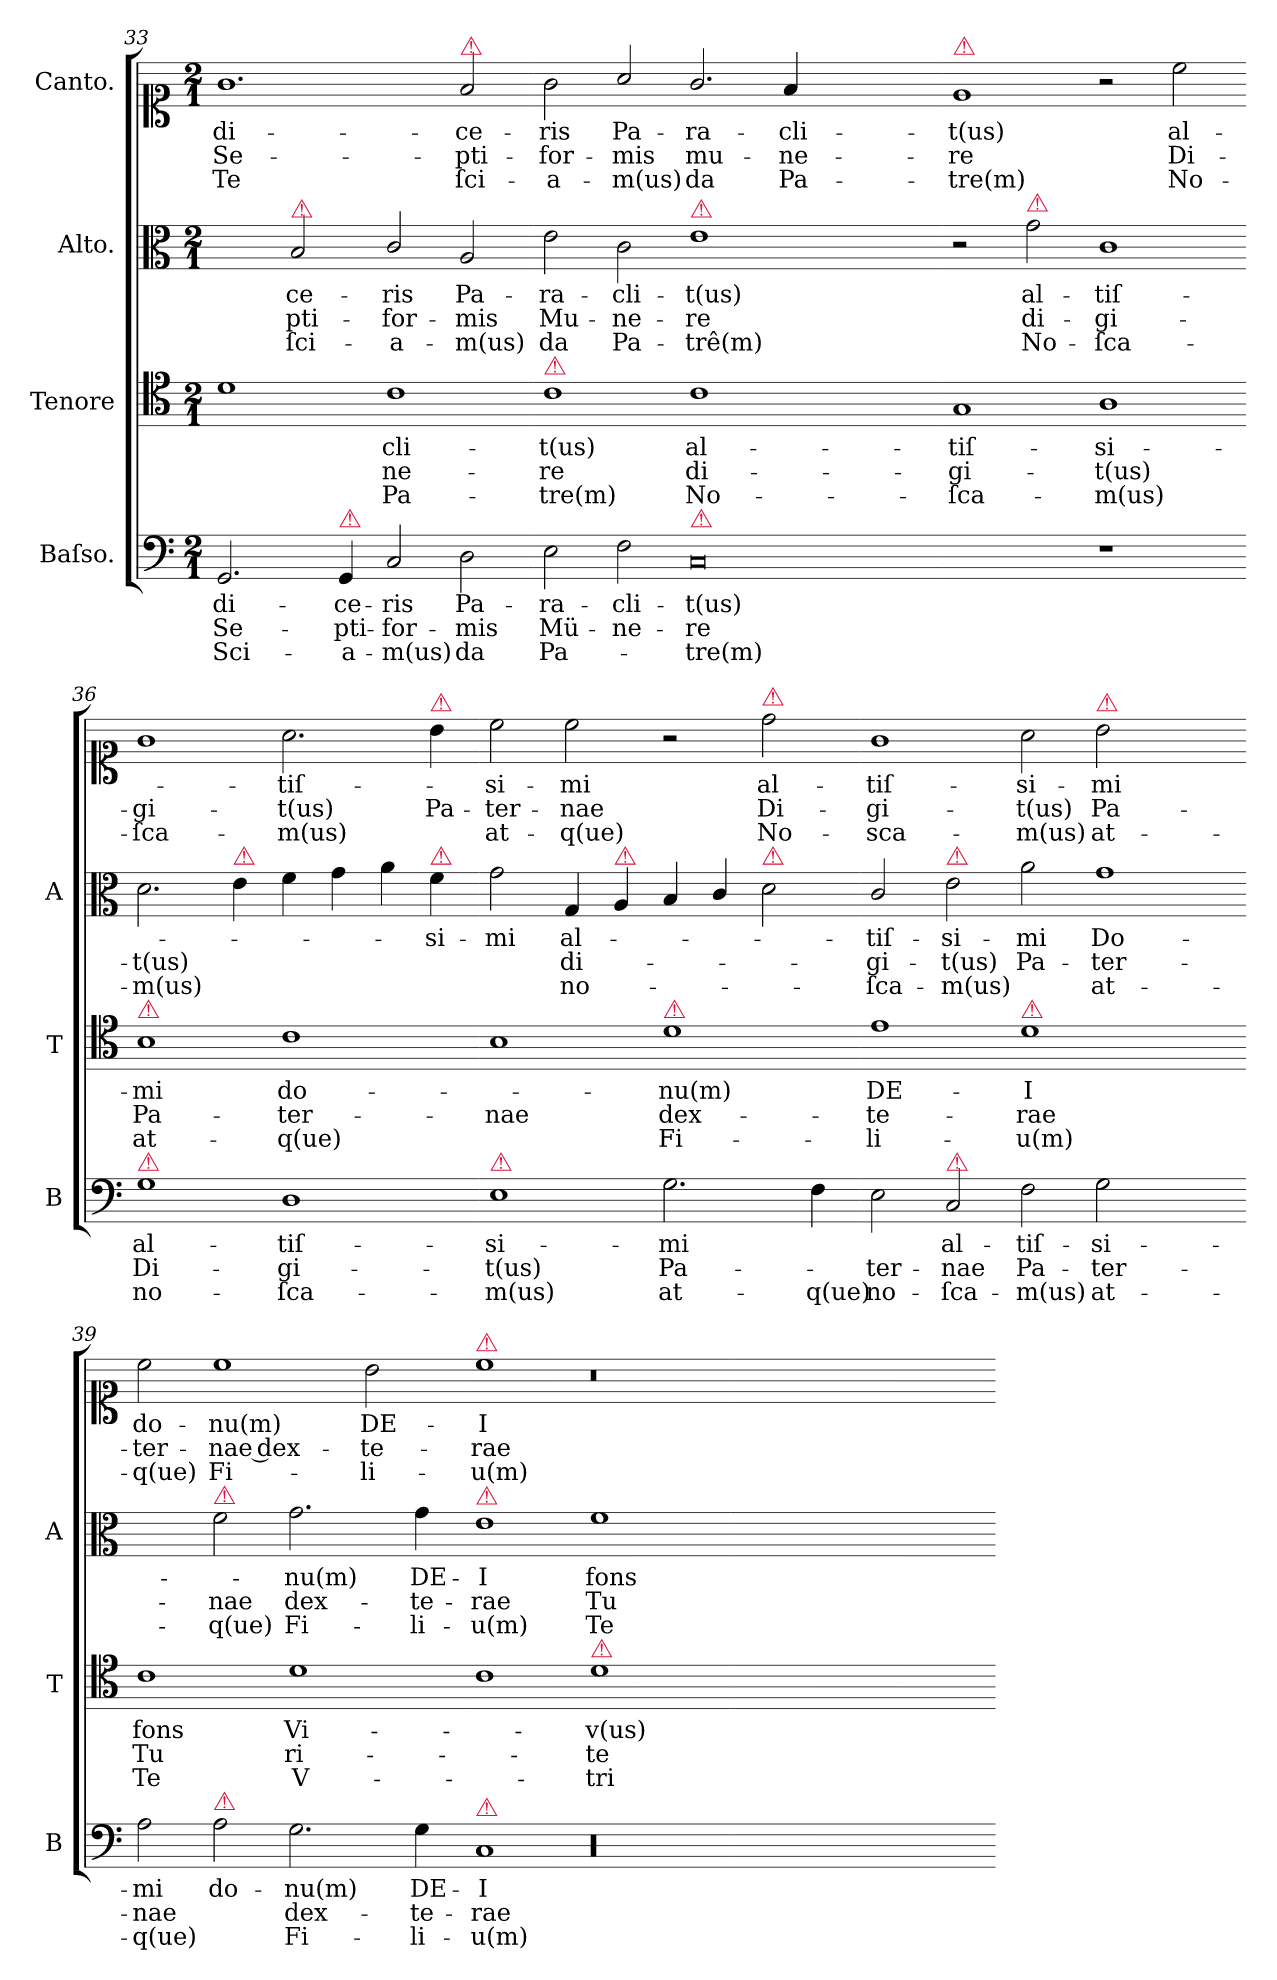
**kern	**text	**text	**text	**kern	**text	**text	**text	**kern	**text	**text	**text	**kern	**text	**text	**text
*part4	*part4	*part4	*part4	*part3	*part3	*part3	*part3	*part2	*part2	*part2	*part2	*part1	*part1	*part1	*part1
*staff4	*staff4	*staff4	*staff4	*staff3	*staff3	*staff3	*staff3	*staff2	*staff2	*staff2	*staff2	*staff1	*staff1	*staff1	*staff1
*I"Baſso.	*	*	*	*I"Tenore	*	*	*	*I"Alto.	*	*	*	*I"Canto.	*	*	*
*I'B	*	*	*	*I'T	*	*	*	*I'A	*	*	*	*	*	*	*
*clefF4	*	*	*	*clefC4	*	*	*	*clefC3	*	*	*	*clefC1	*	*	*
*k[]	*	*	*	*k[]	*	*	*	*k[]	*	*	*	*k[]	*	*	*
*M2/1	*	*	*	*M2/1	*	*	*	*M2/1	*	*	*	*M2/1	*	*	*
=33	=33	=33	=33	=33	=33	=33	=33	=33	=33	=33	=33	=33	=33	=33	=33
2.GG/	di-	Se-	Sci-	1d	.	.	.	2ryy	.	.	.	1.g	di-	Se-	Te
!	!	!	!	!	!	!	!	!LO:TX:a:color=crimson:t=⚠	!	!	!	!	!	!	!
.	.	.	.	.	.	.	.	2B/	-ce-	-pti-	ſci-	.	.	.	.
!LO:TX:a:color=crimson:t=⚠	!	!	!	!	!	!	!	!	!	!	!	!	!	!	!
4GG/	-ce-	-pti-	-a-	.	.	.	.	.	.	.	.	.	.	.	.
2C/	-ris	-for-	-m(us)	1c	-cli-	-ne-	Pa-	2c/	-ris	-for-	-a-	.	.	.	.
!	!	!	!	!	!	!	!	!	!	!	!	!LO:TX:a:color=crimson:t=⚠	!	!	!
2D\	Pa-	-mis	da	.	.	.	.	2A/	Pa-	-mis	-m(us)	2f/	-ce-	-pti-	ſci-
=34-	=34-	=34-	=34-	=34-	=34-	=34-	=34-	=34-	=34-	=34-	=34-	=34-	=34-	=34-	=34-
!	!	!	!	!LO:TX:a:color=crimson:t=⚠	!	!	!	!	!	!	!	!	!	!	!
2E\	-ra-	Mü-	Pa-	1c	-t(us)	-re	-tre(m)	2e\	-ra-	Mu-	da	2g\	-ris	-for-	a-
2F\	-cli-	-ne-	.	.	.	.	.	2c\	-cli-	-ne-	Pa-	2a/	Pa-	-mis	-m(us)
!	!	!	!	!	!	!	!	!LO:TX:a:color=crimson:t=⚠	!	!	!	!	!	!	!
!LO:TX:a:color=crimson:t=⚠	!	!	!	!	!	!	!	!	!	!	!	!	!	!	!
0C	-t(us)	-re	-tre(m)	1c	al-	di-	No-	1e	-t(us)	-re	-trê(m)	2.g/	-ra-	mu-	da
.	.	.	.	.	.	.	.	.	.	.	.	4f/	-cli-	-ne-	Pa-
.	.	.	.	1ryy	.	.	.	1ryy	.	.	.	1ryy	.	.	.
=35-	=35-	=35-	=35-	=35-	=35-	=35-	=35-	=35-	=35-	=35-	=35-	=35-	=35-	=35-	=35-
!	!	!	!	!	!	!	!	!	!	!	!	!LO:TX:a:color=crimson:t=⚠	!	!	!
1ryy	.	.	.	1G	-tiſ-	-gi-	-ſca-	2r	.	.	.	1e	-t(us)	-re	-tre(m)
!	!	!	!	!	!	!	!	!LO:TX:a:color=crimson:t=⚠	!	!	!	!	!	!	!
.	.	.	.	.	.	.	.	2g\	al-	di-	No-	.	.	.	.
1r	.	.	.	1A	-si-	-t(us)	-m(us)	1c	-tiſ-	-gi-	-ſca-	2r	.	.	.
.	.	.	.	.	.	.	.	.	.	.	.	2cc\	al-	Di-	No-
=36-	=36-	=36-	=36-	=36-	=36-	=36-	=36-	=36-	=36-	=36-	=36-	=36-	=36-	=36-	=36-
!	!	!	!	!LO:TX:a:color=crimson:t=⚠	!	!	!	!	!	!	!	!	!	!	!
!LO:TX:a:color=crimson:t=⚠	!	!	!	!	!	!	!	!	!	!	!	!	!	!	!
1G	al-	Di-	no-	1B	-mi	Pa-	at-	2.d\	.	-t(us)	-m(us)	1g	.	-gi-	-ſca-
!	!	!	!	!	!	!	!	!LO:TX:a:color=crimson:t=⚠	!	!	!	!	!	!	!
.	.	.	.	.	.	.	.	4e\	.	.	.	.	.	.	.
1D	-tiſ-	-gi-	-ſca-	1c	do-	ter-	-q(ue)	4f\	.	.	.	2.a\	-tiſ-	-t(us)	-m(us)
.	.	.	.	.	.	.	.	4g\	.	.	.	.	.	.	.
.	.	.	.	.	.	.	.	4a\	.	.	.	.	.	.	.
!	!	!	!	!	!	!	!	!	!	!	!	!LO:TX:a:color=crimson:t=⚠	!	!	!
!	!	!	!	!	!	!	!	!LO:TX:a:color=crimson:t=⚠	!	!	!	!	!	!	!
.	.	.	.	.	.	.	.	4f\	si-	.	.	4b\	.	Pa-	.
=37-	=37-	=37-	=37-	=37-	=37-	=37-	=37-	=37-	=37-	=37-	=37-	=37-	=37-	=37-	=37-
!LO:TX:a:color=crimson:t=⚠	!	!	!	!	!	!	!	!	!	!	!	!	!	!	!
1E	-si-	-t(us)	-m(us)	1B	.	-nae	.	2g\	-mi	.	.	2cc\	-si-	-ter-	at-
.	.	.	.	.	.	.	.	4G/	al-	di-	no-	2cc\	-mi	-nae	-q(ue)
!	!	!	!	!	!	!	!	!LO:TX:a:color=crimson:t=⚠	!	!	!	!	!	!	!
.	.	.	.	.	.	.	.	4A/	.	.	.	.	.	.	.
!	!	!	!	!LO:TX:a:color=crimson:t=⚠	!	!	!	!	!	!	!	!	!	!	!
2.G\	-mi	Pa-	at-	1d	-nu(m)	dex-	-Fi-	4B/	.	.	.	2r	.	.	.
.	.	.	.	.	.	.	.	4c/	.	.	.	.	.	.	.
!	!	!	!	!	!	!	!	!	!	!	!	!LO:TX:a:color=crimson:t=⚠	!	!	!
!	!	!	!	!	!	!	!	!LO:TX:a:color=crimson:t=⚠	!	!	!	!	!	!	!
!	!	!	!	!	!	!	!	!	!	!	!	!	!	!LO:LY:i	!LO:LY:i
.	.	.	.	.	.	.	.	2d\	.	.	.	2dd\	al-	Di-	No-
4F\	.	.	-q(ue)	.	.	.	.	.	.	.	.	.	.	.	.
=38-	=38-	=38-	=38-	=38-	=38-	=38-	=38-	=38-	=38-	=38-	=38-	=38-	=38-	=38-	=38-
!	!	!	!	!	!	!	!	!	!	!	!	!	!	!LO:LY:i	!LO:LY:i
2E\	.	-ter-	no-	1e	DE-	-te-	-li-	2c/	-tiſ-	-gi-	-ſca-	1g	-tiſ-	-gi-	-sca-
!	!	!	!	!	!	!	!	!LO:TX:a:color=crimson:t=⚠	!	!	!	!	!	!	!
!LO:TX:a:color=crimson:t=⚠	!	!	!	!	!	!	!	!	!	!	!	!	!	!	!
2C/	al-	-nae	-ſca-	.	.	.	.	2e\	-si-	-t(us)	-m(us)	.	.	.	.
!	!	!	!	!LO:TX:a:color=crimson:t=⚠	!	!	!	!	!	!	!	!	!	!	!
!	!	!	!	!	!	!	!	!	!	!	!	!	!	!LO:LY:i	!LO:LY:i
2F\	-tiſ-	Pa-	-m(us)	1d	-I	-rae	-u(m)	2a\	-mi	Pa-	.	2a\	-si-	-t(us)	-m(us)
!	!	!	!	!	!	!	!	!	!	!	!	!LO:TX:a:color=crimson:t=⚠	!	!	!
!	!	!	!	!	!	!	!	!	!	!	!	!	!	!LO:LY:i	!LO:LY:i
2G\	-si-	-ter-	at-	.	.	.	.	1g\	Do-	-ter-	at-	2b\	-mi	Pa-	at-
2ryy	.	.	.	2ryy	.	.	.	.	.	.	.	2ryy	.	.	.
=39-	=39-	=39-	=39-	=39-	=39-	=39-	=39-	=39-	=39-	=39-	=39-	=39-	=39-	=39-	=39-
!	!	!	!	!	!	!	!	!	!	!	!	!	!	!LO:LY:i	!LO:LY:i
2A\	-mi	-nae	-q(ue)	1c	fons	Tu	Te	2ryy	.	.	.	2cc\	do-	-ter-	-q(ue)
!	!	!	!	!	!	!	!	!LO:TX:a:color=crimson:t=⚠	!	!	!	!	!	!	!
!LO:TX:a:color=crimson:t=⚠	!	!	!	!	!	!	!	!	!	!	!	!	!	!	!
!	!	!	!	!	!	!	!	!	!	!	!	!	!	!LO:LY:i	!
2A\	do-	.	.	.	.	.	.	2f\	.	-nae	-q(ue)	1cc	-nu(m)	-nae dex-	-Fi-
2.G\	-nu(m)	dex-	Fi-	1d	Vi-	ri-	V-	2.g\	-nu(m)	dex-	-Fi-	.	.	.	.
.	.	.	.	.	.	.	.	.	.	.	.	2b\	DE-	-te-	-li-
4G\	DE-	-te-	-li-	.	.	.	.	4g\	DE-	-te-	-li-	.	.	.	.
=40-	=40-	=40-	=40-	=40-	=40-	=40-	=40-	=40-	=40-	=40-	=40-	=40-	=40-	=40-	=40-
!	!	!	!	!	!	!	!	!	!	!	!	!LO:TX:a:color=crimson:t=⚠	!	!	!
!	!	!	!	!	!	!	!	!LO:TX:a:color=crimson:t=⚠	!	!	!	!	!	!	!
!LO:TX:a:color=crimson:t=⚠	!	!	!	!	!	!	!	!	!	!	!	!	!	!	!
1C	-I	-rae	-u(m)	1c	.	.	.	1e	-I	-rae	-u(m)	1cc	-I	-rae	-u(m)
!	!	!	!	!LO:TX:a:color=crimson:t=⚠	!	!	!	!	!	!	!	!	!	!	!
00r	.	.	.	1d	-v(us)	-te	tri-	1f	fons	Tu	Te	0r	.	.	.
.	.	.	.	0.ryy	.	.	.	0.ryy	.	.	.	.	.	.	.
.	.	.	.	.	.	.	.	.	.	.	.	0ryy	.	.	.
=-	=-	=-	=-	=-	=-	=-	=-	=-	=-	=-	=-	=-	=-	=-	=-
*-	*-	*-	*-	*-	*-	*-	*-	*-	*-	*-	*-	*-	*-	*-	*-
